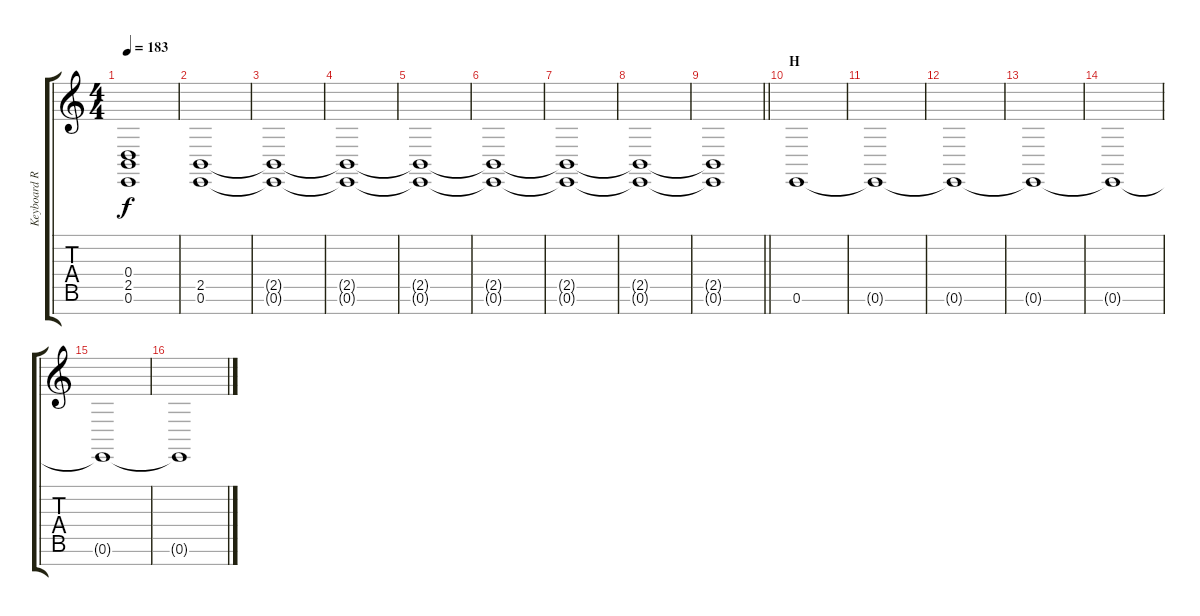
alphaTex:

\track ("Keyboard R" "Keyboard R") {instrument lead4chiff}
\staff {score tabs}
\tuning (E4 B3 G3 D3 A2 E2 B1) {hide}
\ts (4 4)
\tempo 183
\clef g2
\ks c
(0.4{t} 2.5{t} 0.6{t}).1{dy f} |
(2.5 0.6).1 |
(2.5{t} 0.6{t}).1 |
(2.5{t} 0.6{t}).1 |
(2.5{t} 0.6{t}).1 |
(2.5{t} 0.6{t}).1 |
(2.5{t} 0.6{t}).1 |
(2.5{t} 0.6{t}).1 |
\barLineRight lightlight
(2.5{t} 0.6{t}).1 |
\section ("" "H")
0.6.1 |
0.6{t}.1 |
0.6{t}.1 |
0.6{t}.1 |
0.6{t}.1 |
0.6{t}.1 |
0.6{t}.1
